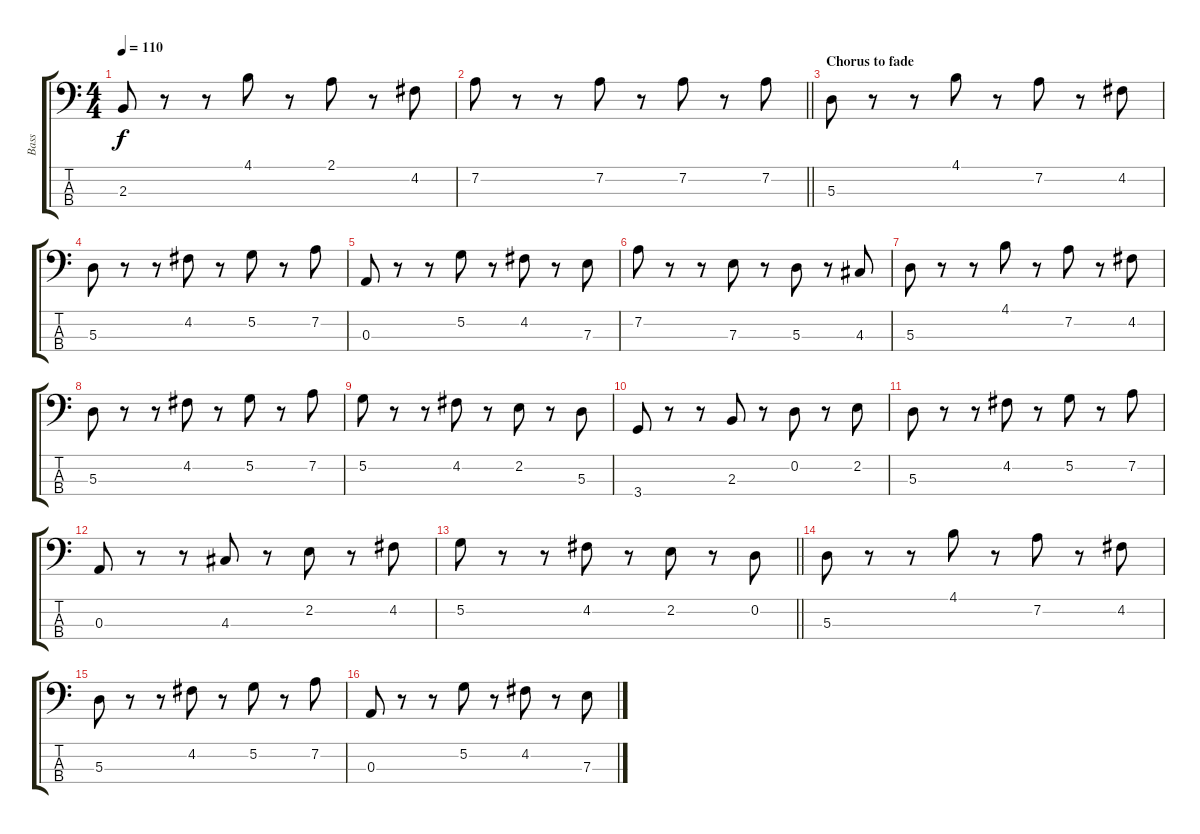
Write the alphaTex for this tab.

\track ("Bass" "Bass") {instrument electricbassfinger}
\staff {score tabs}
\tuning (G2 D2 A1 E1) {hide}
\ts (4 4)
\tempo 110
\clef f4
\ks c
2.3.8{dy f} r.8 r.8 4.1.8 r.8 2.1.8 r.8 4.2.8 |
\barLineRight lightlight
7.2.8 r.8 r.8 7.2.8 r.8 7.2.8 r.8 7.2.8 |
\section ("" "Chorus to fade")
5.3.8 r.8 r.8 4.1.8 r.8 7.2.8 r.8 4.2.8 |
5.3.8 r.8 r.8 4.2.8 r.8 5.2.8 r.8 7.2.8 |
0.3.8 r.8 r.8 5.2.8 r.8 4.2.8 r.8 7.3.8 |
7.2.8 r.8 r.8 7.3.8 r.8 5.3.8 r.8 4.3.8 |
5.3.8 r.8 r.8 4.1.8 r.8 7.2.8 r.8 4.2.8 |
5.3.8 r.8 r.8 4.2.8 r.8 5.2.8 r.8 7.2.8 |
5.2.8 r.8 r.8 4.2.8 r.8 2.2.8 r.8 5.3.8 |
3.4.8 r.8 r.8 2.3.8 r.8 0.2.8 r.8 2.2.8 |
5.3.8 r.8 r.8 4.2.8 r.8 5.2.8 r.8 7.2.8 |
0.3.8 r.8 r.8 4.3.8 r.8 2.2.8 r.8 4.2.8 |
\barLineRight lightlight
5.2.8 r.8 r.8 4.2.8 r.8 2.2.8 r.8 0.2.8 |
5.3.8 r.8 r.8 4.1.8 r.8 7.2.8 r.8 4.2.8 |
5.3.8 r.8 r.8 4.2.8 r.8 5.2.8 r.8 7.2.8 |
0.3.8 r.8 r.8 5.2.8 r.8 4.2.8 r.8 7.3.8
